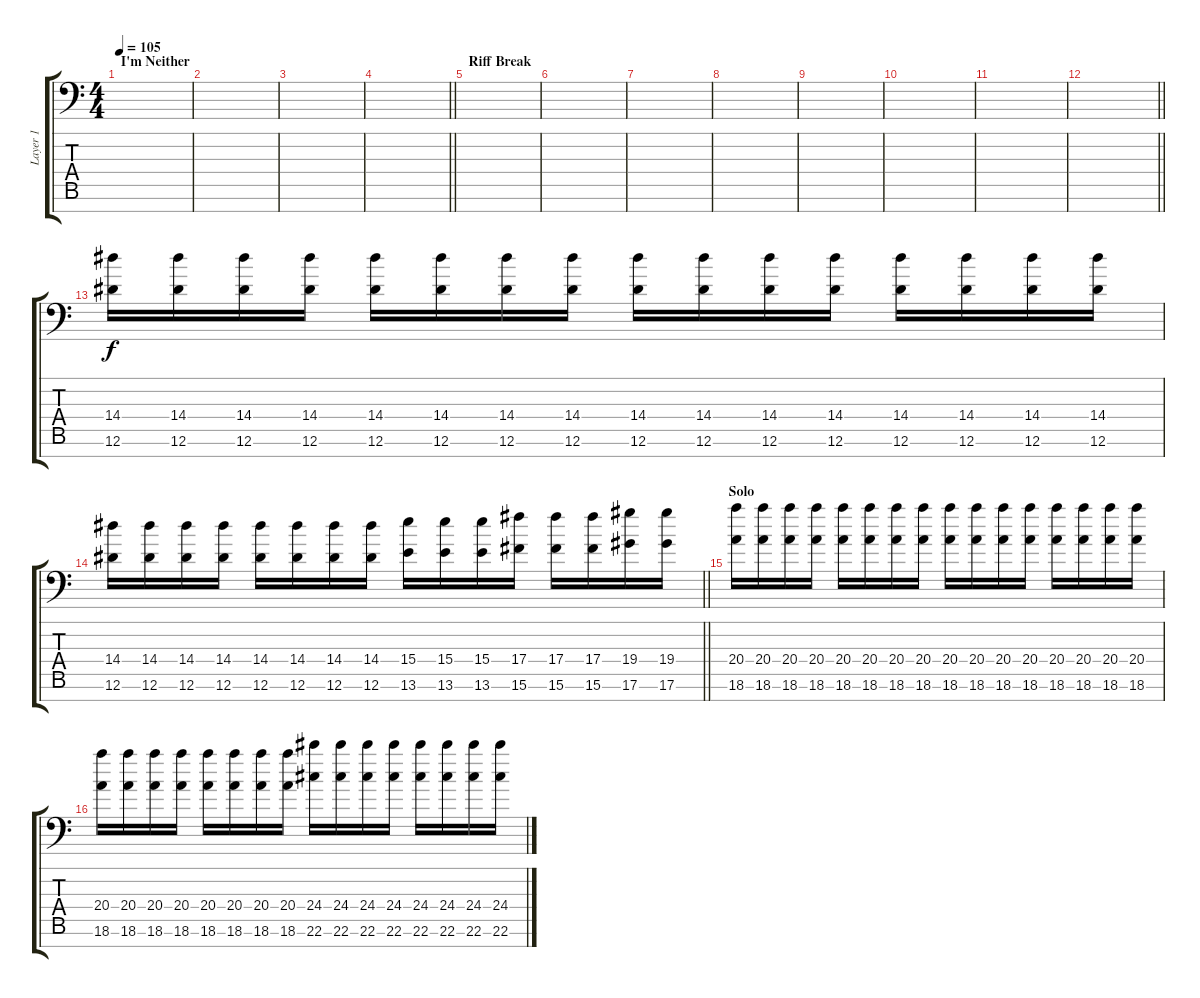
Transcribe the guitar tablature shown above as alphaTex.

\track ("Layer 1" "Layer 1") {instrument distortionguitar}
\staff {score tabs}
\tuning (Eb4 Bb3 Gb3 Db3 Ab2 Eb2 Ab1) {hide}
\ts (4 4)
\section ("" "I'm Neither")
\tempo 105
\clef f4
\ks c
|
|
|
\barLineRight lightlight
|
\section ("" "Riff Break")
|
|
|
|
|
|
|
\barLineRight lightlight
|
\section ("" "")
(14.4 12.6).16 (14.4 12.6).16 (14.4 12.6).16 (14.4 12.6).16 (14.4 12.6).16 (14.4 12.6).16 (14.4 12.6).16 (14.4 12.6).16 (14.4 12.6).16 (14.4 12.6).16 (14.4 12.6).16 (14.4 12.6).16 (14.4 12.6).16 (14.4 12.6).16 (14.4 12.6).16 (14.4 12.6).16 |
\barLineRight lightlight
(14.4 12.6).16 (14.4 12.6).16 (14.4 12.6).16 (14.4 12.6).16 (14.4 12.6).16 (14.4 12.6).16 (14.4 12.6).16 (14.4 12.6).16 (15.4 13.6).16 (15.4 13.6).16 (15.4 13.6).16 (17.4 15.6).16 (17.4 15.6).16 (17.4 15.6).16 (19.4 17.6).16 (19.4 17.6).16 |
\section ("" "Solo")
(20.4 18.6).16 (20.4 18.6).16 (20.4 18.6).16 (20.4 18.6).16 (20.4 18.6).16 (20.4 18.6).16 (20.4 18.6).16 (20.4 18.6).16 (20.4 18.6).16 (20.4 18.6).16 (20.4 18.6).16 (20.4 18.6).16 (20.4 18.6).16 (20.4 18.6).16 (20.4 18.6).16 (20.4 18.6).16 |
(20.4 18.6).16 (20.4 18.6).16 (20.4 18.6).16 (20.4 18.6).16 (20.4 18.6).16 (20.4 18.6).16 (20.4 18.6).16 (20.4 18.6).16 (24.4 22.6).16 (24.4 22.6).16 (24.4 22.6).16 (24.4 22.6).16 (24.4 22.6).16 (24.4 22.6).16 (24.4 22.6).16 (24.4 22.6).16
